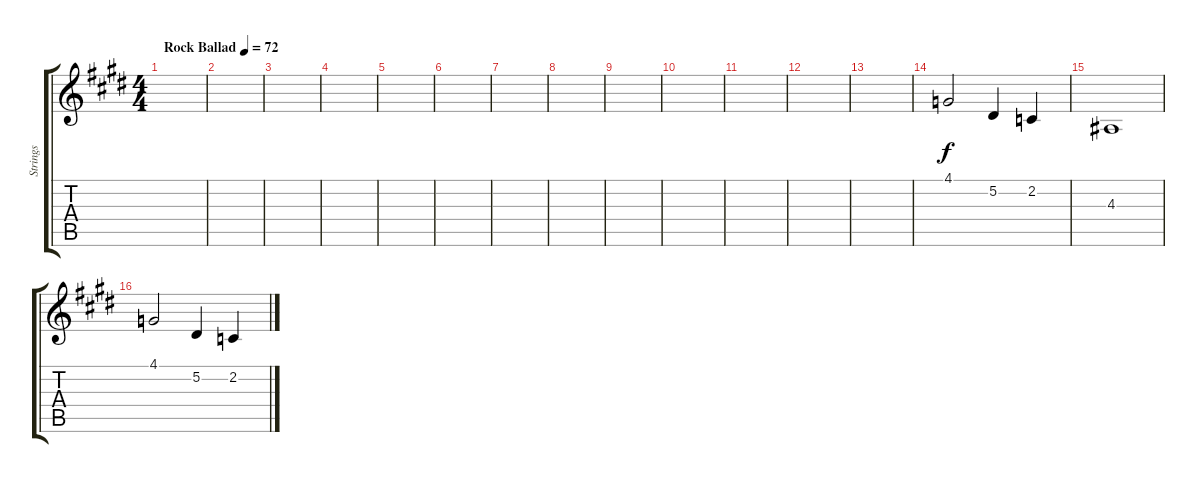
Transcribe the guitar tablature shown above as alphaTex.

\track ("Strings" "Strings") {instrument stringensemble1}
\staff {score tabs}
\tuning (Eb4 Bb3 Gb3 Db3 Ab2 Eb2) {hide}
\ts (4 4)
\tempo (72 "Rock Ballad")
\clef g2
\ks e
|
|
|
|
|
|
|
|
|
|
|
|
|
4.1.2 5.2.4 2.2.4 |
4.3.1 |
4.1.2 5.2.4 2.2.4
